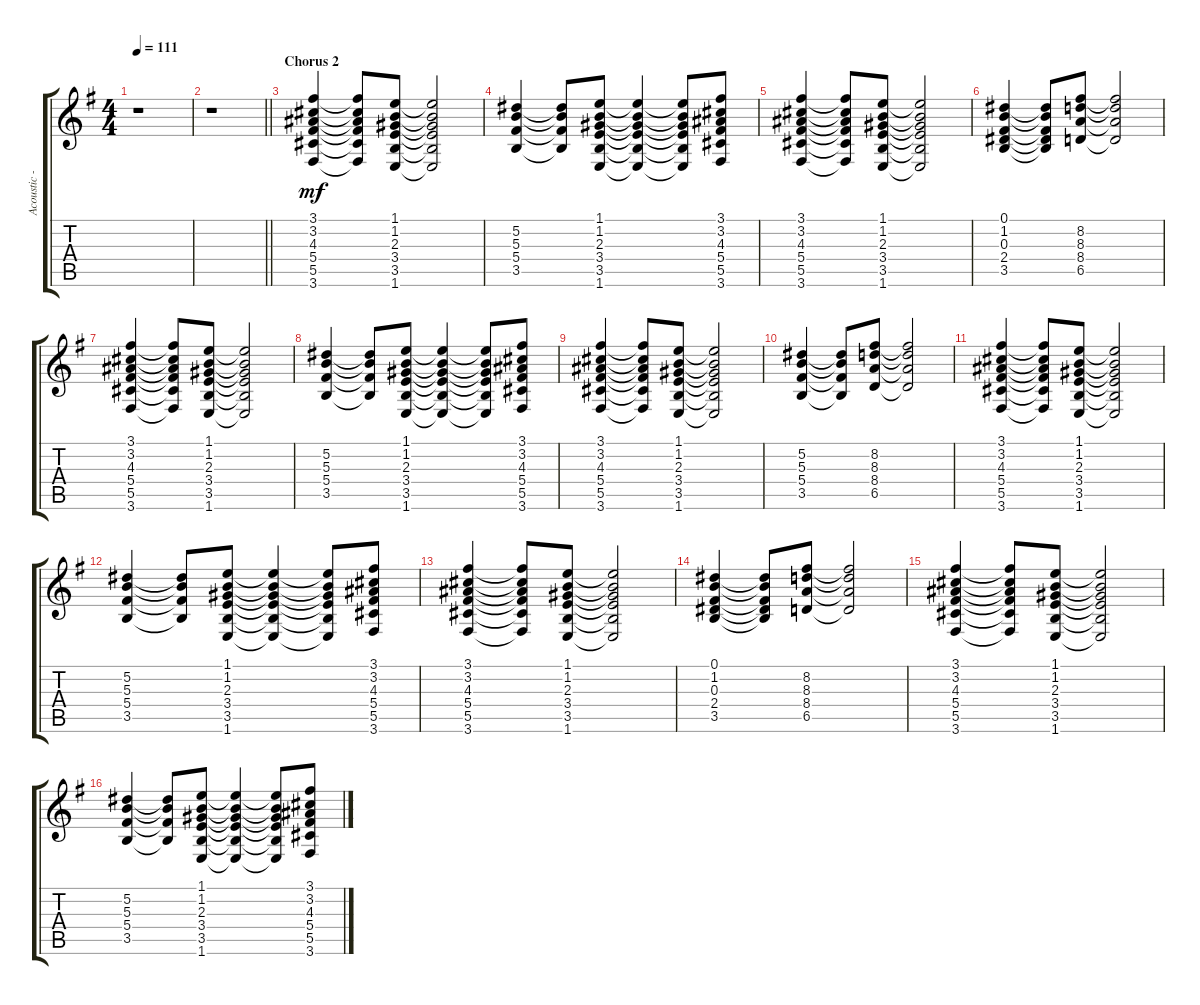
\track ("Acoustic - left" "Acoustic -") {instrument acousticguitarsteel}
\staff {score tabs}
\tuning (Eb4 Bb3 Gb3 Db3 Ab2 Eb2) {hide}
\ts (4 4)
\tempo 111
\clef g2
\ks g
r.1{dy mf} |
\barLineRight lightlight
r.1 |
\section ("" "Chorus 2")
(3.1 3.2 4.3 5.4 5.5 3.6).4 (3.1{t} 3.2{t} 4.3{t} 5.4{t} 5.5{t} 3.6{t}).8 (1.1 1.2 2.3 3.4 3.5 1.6).8 (1.1{t} 1.2{t} 2.3{t} 3.4{t} 3.5{t} 1.6{t}).2 |
(5.2 5.3 5.4 3.5).4 (5.2{t} 5.3{t} 5.4{t} 3.5{t}).8 (1.1 1.2 2.3 3.4 3.5 1.6).8 (1.1{t} 1.2{t} 2.3{t} 3.4{t} 3.5{t} 1.6{t}).4 (1.1{t} 1.2{t} 2.3{t} 3.4{t} 3.5{t} 1.6{t}).8 (3.1 3.2 4.3 5.4 5.5 3.6).8 |
(3.1 3.2 4.3 5.4 5.5 3.6).4 (3.1{t} 3.2{t} 4.3{t} 5.4{t} 5.5{t} 3.6{t}).8 (1.1 1.2 2.3 3.4 3.5 1.6).8 (1.1{t} 1.2{t} 2.3{t} 3.4{t} 3.5{t} 1.6{t}).2 |
(0.1 1.2 0.3 2.4 3.5).4 (0.1{t} 1.2{t} 0.3{t} 2.4{t} 3.5{t}).8 (8.2 8.3 8.4 6.5).8 (8.2{t} 8.3{t} 8.4{t} 6.5{t}).2 |
(3.1 3.2 4.3 5.4 5.5 3.6).4 (3.1{t} 3.2{t} 4.3{t} 5.4{t} 5.5{t} 3.6{t}).8 (1.1 1.2 2.3 3.4 3.5 1.6).8 (1.1{t} 1.2{t} 2.3{t} 3.4{t} 3.5{t} 1.6{t}).2 |
(5.2 5.3 5.4 3.5).4 (5.2{t} 5.3{t} 5.4{t} 3.5{t}).8 (1.1 1.2 2.3 3.4 3.5 1.6).8 (1.1{t} 1.2{t} 2.3{t} 3.4{t} 3.5{t} 1.6{t}).4 (1.1{t} 1.2{t} 2.3{t} 3.4{t} 3.5{t} 1.6{t}).8 (3.1 3.2 4.3 5.4 5.5 3.6).8 |
(3.1 3.2 4.3 5.4 5.5 3.6).4 (3.1{t} 3.2{t} 4.3{t} 5.4{t} 5.5{t} 3.6{t}).8 (1.1 1.2 2.3 3.4 3.5 1.6).8 (1.1{t} 1.2{t} 2.3{t} 3.4{t} 3.5{t} 1.6{t}).2 |
(5.2 5.3 5.4 3.5).4 (5.2{t} 5.3{t} 5.4{t} 3.5{t}).8 (8.2 8.3 8.4 6.5).8 (8.2{t} 8.3{t} 8.4{t} 6.5{t}).2 |
(3.1 3.2 4.3 5.4 5.5 3.6).4 (3.1{t} 3.2{t} 4.3{t} 5.4{t} 5.5{t} 3.6{t}).8 (1.1 1.2 2.3 3.4 3.5 1.6).8 (1.1{t} 1.2{t} 2.3{t} 3.4{t} 3.5{t} 1.6{t}).2 |
(5.2 5.3 5.4 3.5).4 (5.2{t} 5.3{t} 5.4{t} 3.5{t}).8 (1.1 1.2 2.3 3.4 3.5 1.6).8 (1.1{t} 1.2{t} 2.3{t} 3.4{t} 3.5{t} 1.6{t}).4 (1.1{t} 1.2{t} 2.3{t} 3.4{t} 3.5{t} 1.6{t}).8 (3.1 3.2 4.3 5.4 5.5 3.6).8 |
(3.1 3.2 4.3 5.4 5.5 3.6).4 (3.1{t} 3.2{t} 4.3{t} 5.4{t} 5.5{t} 3.6{t}).8 (1.1 1.2 2.3 3.4 3.5 1.6).8 (1.1{t} 1.2{t} 2.3{t} 3.4{t} 3.5{t} 1.6{t}).2 |
(0.1 1.2 0.3 2.4 3.5).4 (0.1{t} 1.2{t} 0.3{t} 2.4{t} 3.5{t}).8 (8.2 8.3 8.4 6.5).8 (8.2{t} 8.3{t} 8.4{t} 6.5{t}).2 |
(3.1 3.2 4.3 5.4 5.5 3.6).4 (3.1{t} 3.2{t} 4.3{t} 5.4{t} 5.5{t} 3.6{t}).8 (1.1 1.2 2.3 3.4 3.5 1.6).8 (1.1{t} 1.2{t} 2.3{t} 3.4{t} 3.5{t} 1.6{t}).2 |
(5.2 5.3 5.4 3.5).4 (5.2{t} 5.3{t} 5.4{t} 3.5{t}).8 (1.1 1.2 2.3 3.4 3.5 1.6).8 (1.1{t} 1.2{t} 2.3{t} 3.4{t} 3.5{t} 1.6{t}).4 (1.1{t} 1.2{t} 2.3{t} 3.4{t} 3.5{t} 1.6{t}).8 (3.1 3.2 4.3 5.4 5.5 3.6).8
